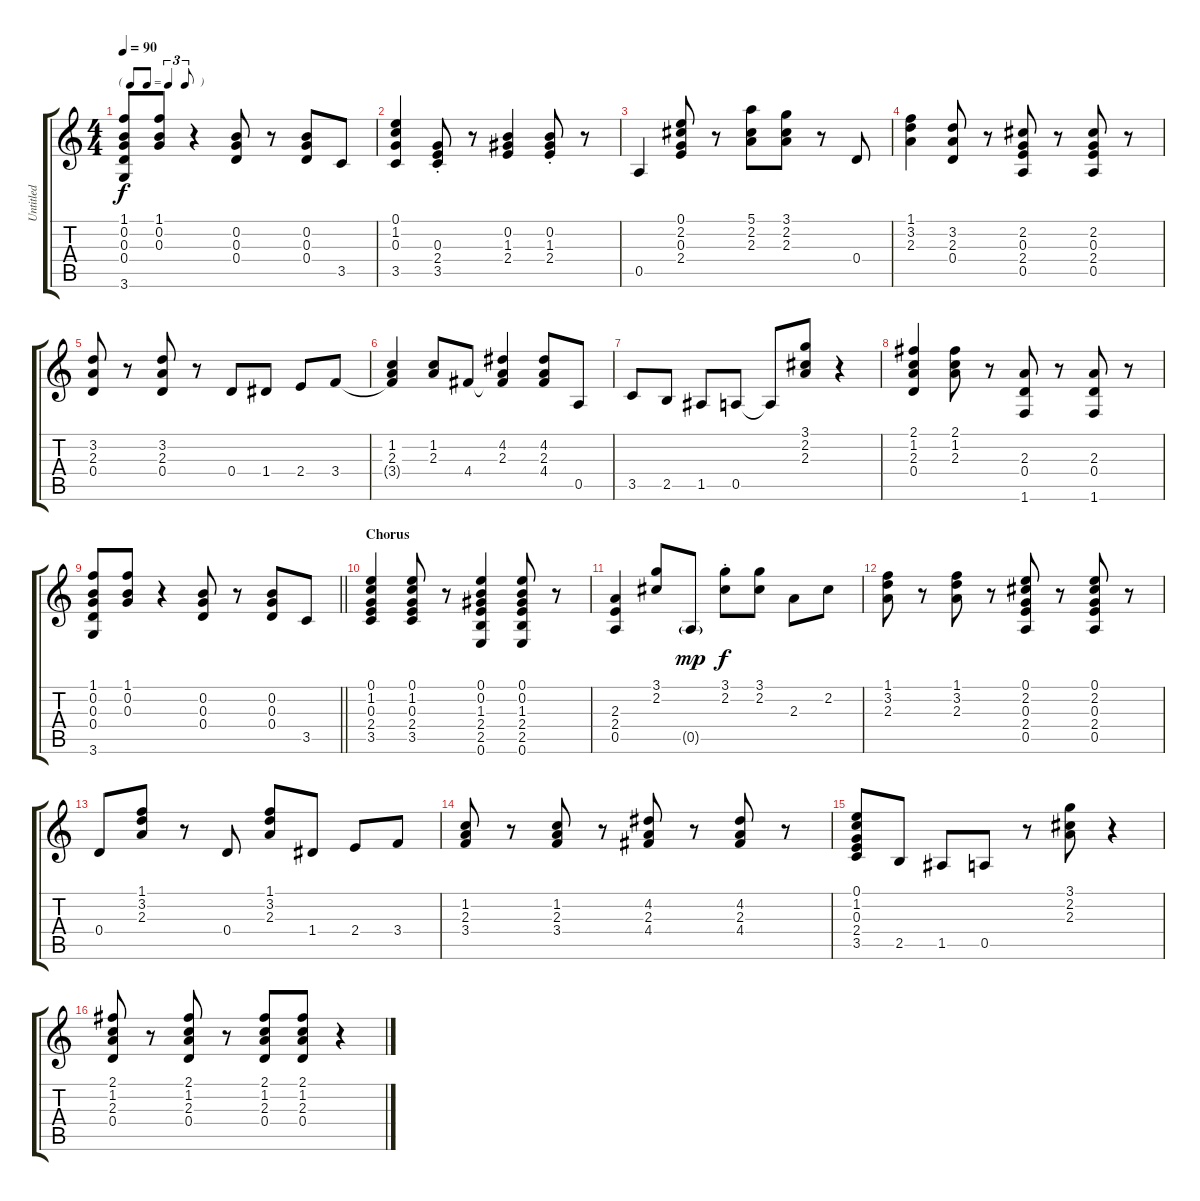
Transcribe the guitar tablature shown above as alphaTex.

\track ("Untitled" "Untitled") {instrument acousticguitarsteel}
\staff {score tabs}
\tuning (E4 B3 G3 D3 A2 E2) {hide}
\ts (4 4)
\tf triplet8th
\tempo 90
\clef g2
\ks c
(1.1 0.2 0.3 0.4 3.6).8{dy f} (1.1 0.2 0.3).8 r.4 (0.2 0.3 0.4).8 r.8 (0.2 0.3 0.4).8 3.5.8 |
(0.1 1.2 0.3 3.5).4 (0.3{st} 2.4{st} 3.5{st}).8 r.8 (0.2 1.3 2.4).4 (0.2{st} 1.3{st} 2.4{st}).8 r.8 |
0.5.4 (0.1 2.2 0.3 2.4).8 r.8 (5.1 2.2 2.3).8 (3.1 2.2 2.3).8 r.8 0.4.8 |
(1.1 3.2 2.3).4 (3.2 2.3 0.4).8 r.8 (2.2 0.3 2.4 0.5).8 r.8 (2.2 0.3 2.4 0.5).8 r.8 |
(3.2 2.3 0.4).8 r.8 (3.2 2.3 0.4).8 r.8 0.4.8 1.4.8 2.4.8 3.4.8 |
(1.2 2.3 3.4{t}).4 (1.2 2.3).8 4.4.8 (4.2 2.3 4.4{t}).4 (4.2 2.3 4.4).8 0.5.8 |
3.5.8 2.5.8 1.5.8 0.5.8 0.5{t}.8 (3.1 2.2 2.3).8 r.4 |
(2.1 1.2 2.3 0.4).4 (2.1 1.2 2.3).8 r.8 (2.3 0.4 1.6).8 r.8 (2.3 0.4 1.6).8 r.8 |
\barLineRight lightlight
(1.1 0.2 0.3 0.4 3.6).8 (1.1 0.2 0.3).8 r.4 (0.2 0.3 0.4).8 r.8 (0.2 0.3 0.4).8 3.5.8 |
\section ("" "Chorus")
(0.1 1.2 0.3 2.4 3.5).4 (0.1 1.2 0.3 2.4 3.5).8 r.8 (0.1 0.2 1.3 2.4 2.5 0.6).4 (0.1 0.2 1.3 2.4 2.5 0.6).8 r.8 |
(2.3 2.4 0.5).4 (3.1 2.2).8 0.5{g}.8{dy mp} (3.1{st} 2.2{st}).8{dy f} (3.1 2.2).8 2.3.8 2.2.8 |
(1.1 3.2 2.3).8 r.8 (1.1 3.2 2.3).8 r.8 (0.1 2.2 0.3 2.4 0.5).8 r.8 (0.1 2.2 0.3 2.4 0.5).8 r.8 |
0.4.8 (1.1 3.2 2.3).8 r.8 0.4.8 (1.1 3.2 2.3).8 1.4.8 2.4.8 3.4.8 |
(1.2 2.3 3.4).8 r.8 (1.2 2.3 3.4).8 r.8 (4.2 2.3 4.4).8 r.8 (4.2 2.3 4.4).8 r.8 |
(0.1 1.2 0.3 2.4 3.5).8 2.5.8 1.5.8 0.5.8 r.8 (3.1 2.2 2.3).8 r.4 |
(2.1 1.2 2.3 0.4).8 r.8 (2.1 1.2 2.3 0.4).8 r.8 (2.1 1.2 2.3 0.4).8 (2.1 1.2 2.3 0.4).8 r.4
